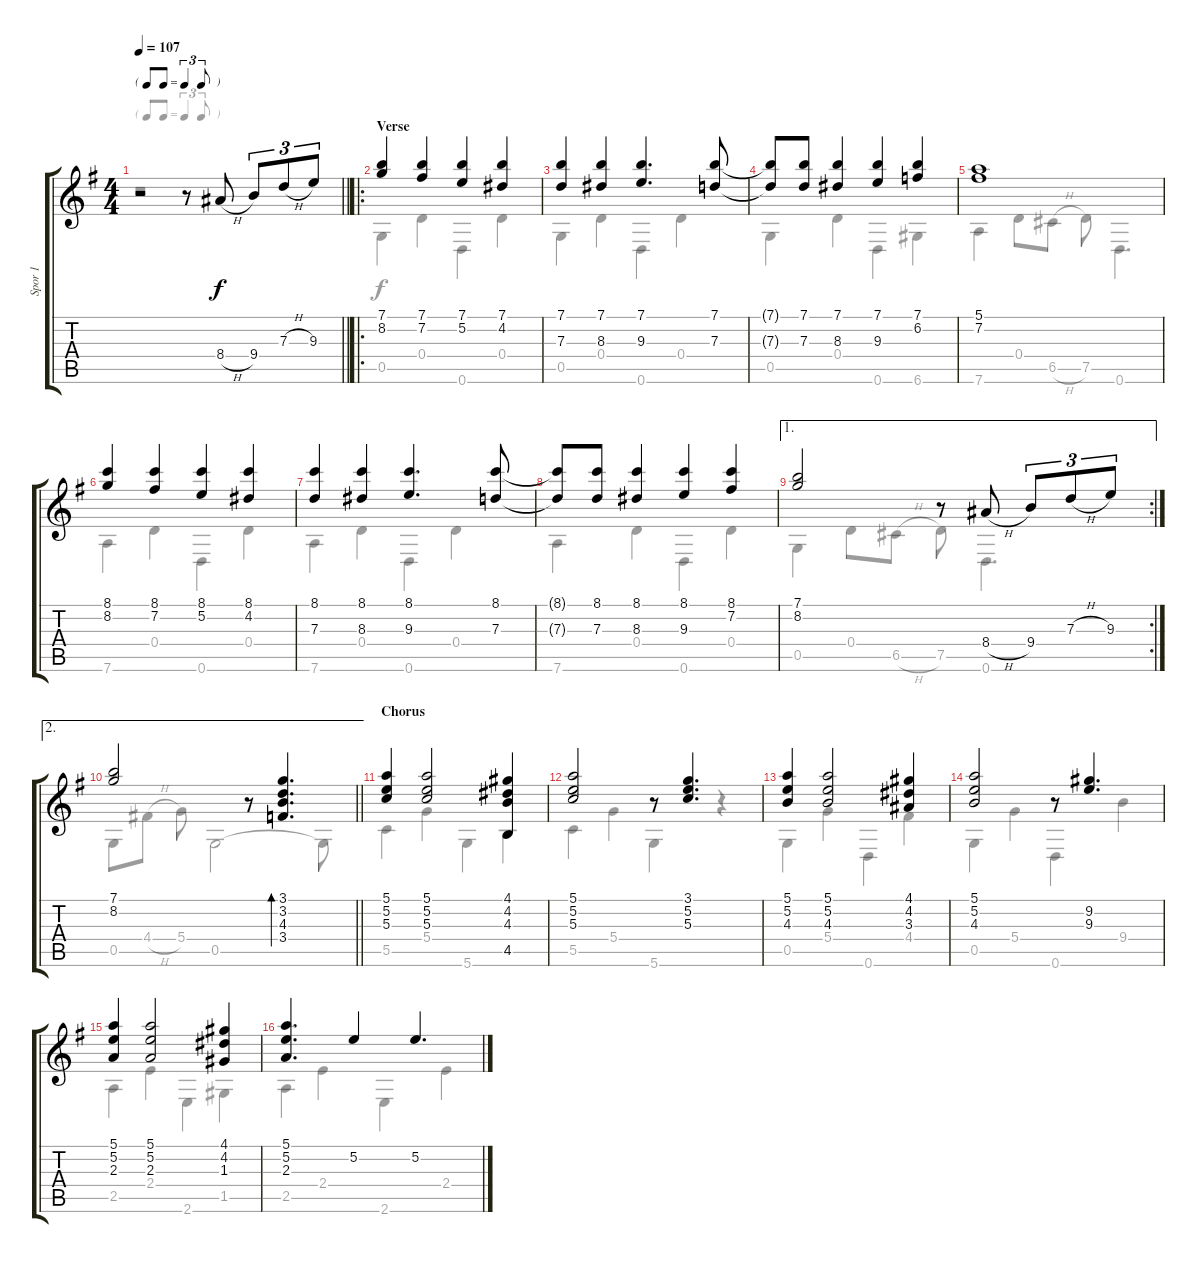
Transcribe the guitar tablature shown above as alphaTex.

\track ("Spor 1" "Spor 1") {instrument acousticguitarsteel}
\staff {score tabs}
\tuning (E4 B3 G3 D3 G2 D2) {hide}
\voice
\ts (4 4)
\tf triplet8th
\tempo 107
\clef g2
\barLineRight lightlight
\ks g
r.2{dy f instrument acousticguitarsteel} r.8 8.4{h}.8 9.4.8{tu (3 2)} 7.3{h}.8{tu (3 2)} 9.3.8{tu (3 2)} |
\ro
\section ("" "Verse")
(7.1 8.2).4 (7.1 7.2).4 (7.1 5.2).4 (7.1 4.2).4 |
(7.1 7.3).4 (7.1 8.3).4 (7.1 9.3).4{d} (7.1 7.3).8 |
(7.1{t} 7.3{t}).8 (7.1 7.3).8 (7.1 8.3).4 (7.1 9.3).4 (7.1 6.2).4 |
(5.1 7.2).1 |
(8.1 8.2).4 (8.1 7.2).4 (8.1 5.2).4 (8.1 4.2).4 |
(8.1 7.3).4 (8.1 8.3).4 (8.1 9.3).4{d} (8.1 7.3).8 |
(8.1{t} 7.3{t}).8 (8.1 7.3).8 (8.1 8.3).4 (8.1 9.3).4 (8.1 7.2).4 |
\ae 1
\rc 2
(7.1 8.2).2 r.8 8.4{h}.8 9.4.8{tu (3 2)} 7.3{h}.8{tu (3 2)} 9.3.8{tu (3 2)} |
\ae 2
\barLineRight lightlight
(7.1 8.2).2 r.8 (3.1 3.2 4.3 3.4).4{d bd 60} |
\section ("" "Chorus")
(5.1 5.2 5.3).4 (5.1 5.2 5.3).2 (4.1 4.2 4.3 4.5).4 |
(5.1 5.2 5.3).2 r.8 (3.1 5.2 5.3).4{d} |
(5.1 5.2 4.3).4 (5.1 5.2 4.3).2 (4.1 4.2 3.3).4 |
(5.1 5.2 4.3).2 r.8 (9.2 9.3).4{d} |
(5.1 5.2 2.3).4 (5.1 5.2 2.3).2 (4.1 4.2 1.3).4 |
(5.1 5.2 2.3).4{d} 5.2.4 5.2.4{d}
\voice
\clef g2
\ottava regular
\simile none
\barLineRight lightlight
\ks g
r.1{dy f} |
0.5.4 0.4.4 0.6.4 0.4.4 |
0.5.4 0.4.4 0.6.4 0.4.4 |
0.5.4 0.4.4 0.6.4 6.6.4 |
7.6.4 0.4.8 6.5{h}.8 7.5.8 0.6.4{d} |
7.6.4 0.4.4 0.6.4 0.4.4 |
7.6.4 0.4.4 0.6.4 0.4.4 |
7.6.4 0.4.4 0.6.4 0.4.4 |
0.5.4 0.4.8 6.5{h}.8 7.5.8 0.6.4{d} |
\barLineRight lightlight
0.5.8 4.4{h}.8 5.4.8 0.5.2 0.5{t}.8 |
5.5.4 5.4.4 5.6.4 4.5.4 |
5.5.4 5.4.4 5.6.4 r.4 |
0.5.4 5.4.4 0.6.4 4.4.4 |
0.5.4 5.4.4 0.6.4 9.4.4 |
2.5.4 2.4.4 2.6.4 1.5.4 |
2.5.4 2.4.4 2.6.4 2.4.4
